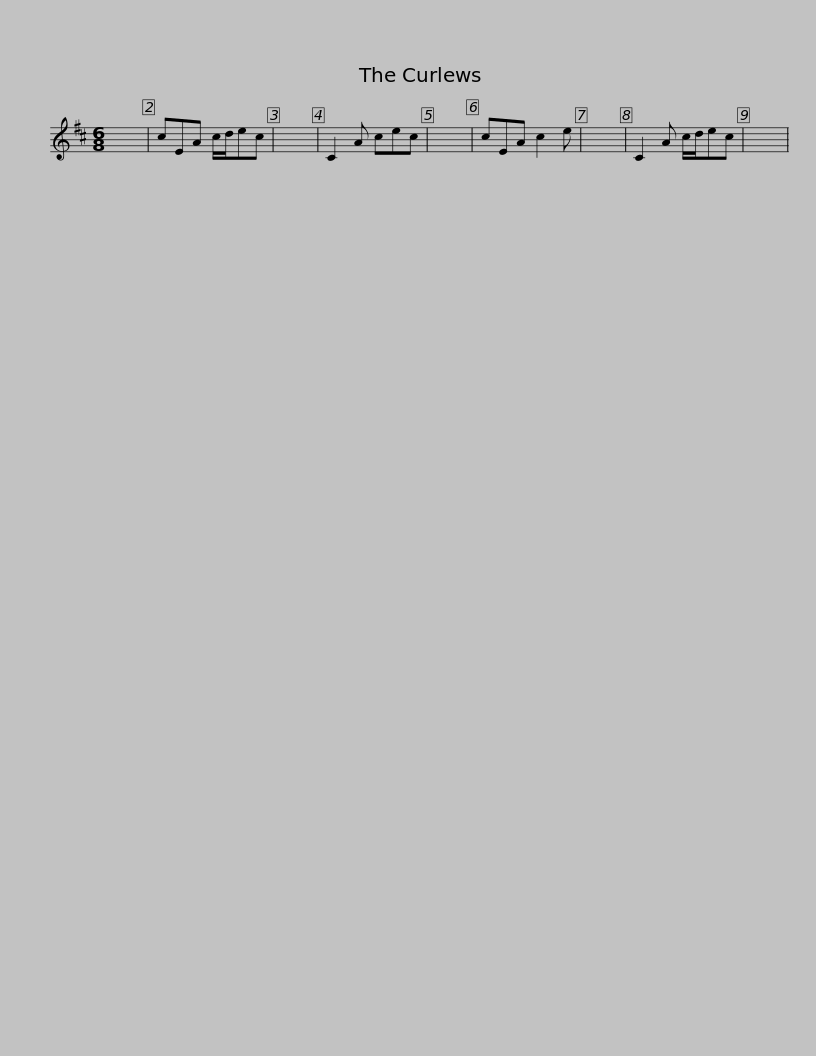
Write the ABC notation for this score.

X:1
L:1/8
M:6/8
I:linebreak $
K:Bmin
V:1 treble
V:1
 x6 | cEA c/d/ec | x6 | C2 A cec | x6 | %5
 cEA c2 e | x6 | C2 A c/d/ec | x6 | %9
